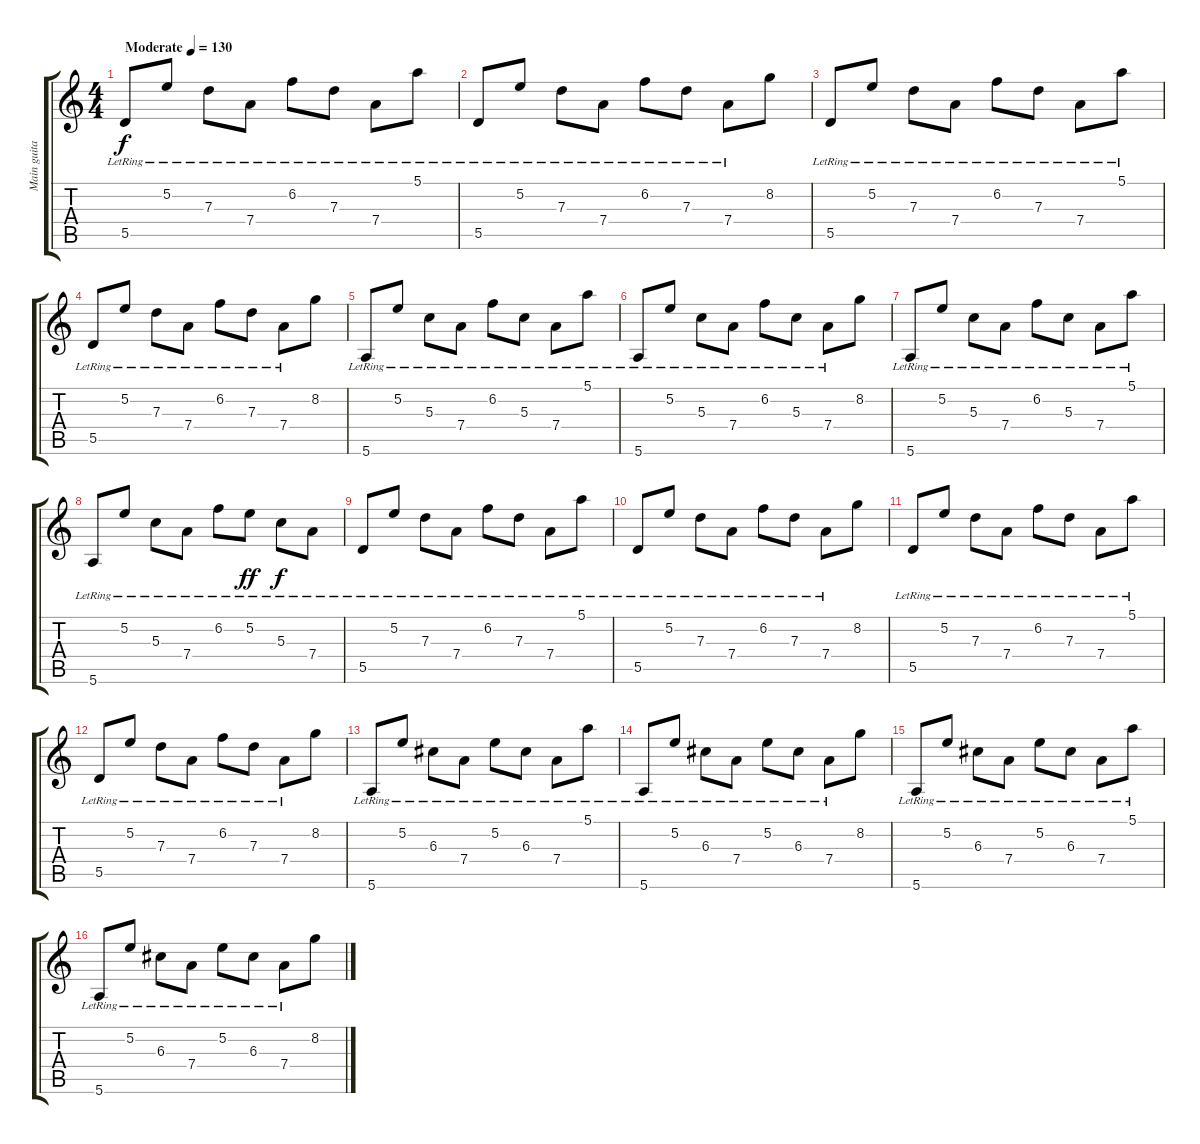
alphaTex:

\track ("Main guitar" "Main guita") {instrument acousticguitarsteel}
\staff {score tabs}
\tuning (E4 B3 G3 D3 A2 E2) {hide}
\ts (4 4)
\tempo (130 "Moderate")
\clef g2
\ks c
5.5{lr}.8{dy f instrument acousticguitarsteel} 5.2{lr}.8 7.3{lr}.8 7.4{lr}.8 6.2{lr}.8 7.3{lr}.8 7.4{lr}.8 5.1{lr}.8 |
5.5{lr}.8 5.2{lr}.8 7.3{lr}.8 7.4{lr}.8 6.2{lr}.8 7.3{lr}.8 7.4{lr}.8 8.2.8 |
5.5{lr}.8 5.2{lr}.8 7.3{lr}.8 7.4{lr}.8 6.2{lr}.8 7.3{lr}.8 7.4{lr}.8 5.1{lr}.8 |
5.5{lr}.8 5.2{lr}.8 7.3{lr}.8 7.4{lr}.8 6.2{lr}.8 7.3{lr}.8 7.4{lr}.8 8.2.8 |
5.6{lr}.8 5.2{lr}.8 5.3{lr}.8 7.4{lr}.8 6.2{lr}.8 5.3{lr}.8 7.4{lr}.8 5.1{lr}.8 |
5.6{lr}.8 5.2{lr}.8 5.3{lr}.8 7.4{lr}.8 6.2{lr}.8 5.3{lr}.8 7.4{lr}.8 8.2.8 |
5.6{lr}.8 5.2{lr}.8 5.3{lr}.8 7.4{lr}.8 6.2{lr}.8 5.3{lr}.8 7.4{lr}.8 5.1{lr}.8 |
5.6{lr}.8 5.2{lr}.8 5.3{lr}.8 7.4{lr}.8 6.2{lr}.8 5.2{lr}.8{dy ff} 5.3{lr}.8{dy f} 7.4{lr}.8 |
5.5{lr}.8 5.2{lr}.8 7.3{lr}.8 7.4{lr}.8 6.2{lr}.8 7.3{lr}.8 7.4{lr}.8 5.1{lr}.8 |
5.5{lr}.8 5.2{lr}.8 7.3{lr}.8 7.4{lr}.8 6.2{lr}.8 7.3{lr}.8 7.4{lr}.8 8.2.8 |
5.5{lr}.8 5.2{lr}.8 7.3{lr}.8 7.4{lr}.8 6.2{lr}.8 7.3{lr}.8 7.4{lr}.8 5.1{lr}.8 |
5.5{lr}.8 5.2{lr}.8 7.3{lr}.8 7.4{lr}.8 6.2{lr}.8 7.3{lr}.8 7.4{lr}.8 8.2.8 |
5.6{lr}.8 5.2{lr}.8 6.3{lr}.8 7.4{lr}.8 5.2{lr}.8 6.3{lr}.8 7.4{lr}.8 5.1{lr}.8 |
5.6{lr}.8 5.2{lr}.8 6.3{lr}.8 7.4{lr}.8 5.2{lr}.8 6.3{lr}.8 7.4{lr}.8 8.2.8 |
5.6{lr}.8 5.2{lr}.8 6.3{lr}.8 7.4{lr}.8 5.2{lr}.8 6.3{lr}.8 7.4{lr}.8 5.1{lr}.8 |
5.6{lr}.8 5.2{lr}.8 6.3{lr}.8 7.4{lr}.8 5.2{lr}.8 6.3{lr}.8 7.4{lr}.8 8.2.8
